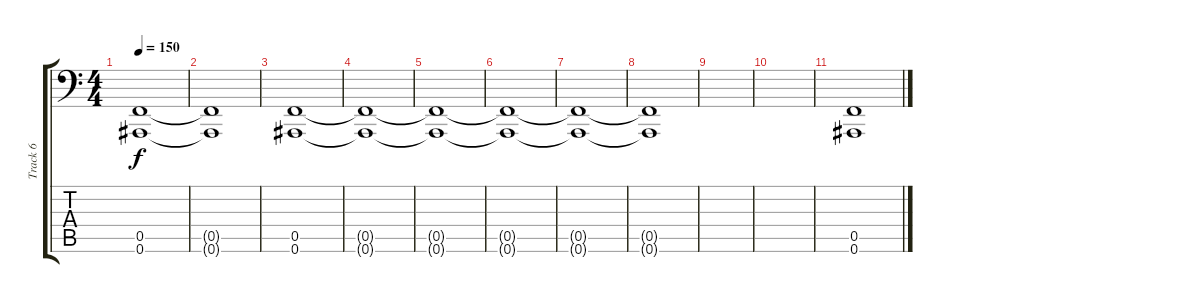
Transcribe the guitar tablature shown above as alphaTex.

\track ("Track 6" "Track 6") {instrument stringensemble2}
\staff {score tabs}
\tuning (C4 G3 Eb3 Bb2 F2 Bb1) {hide}
\ts (4 4)
\tempo 150
\clef f4
\ks c
(0.5{t} 0.6{t}).1{dy f} |
(0.5{t} 0.6{t}).1 |
(0.5 0.6).1 |
(0.5{t} 0.6{t}).1 |
(0.5{t} 0.6{t}).1 |
(0.5{t} 0.6{t}).1 |
(0.5{t} 0.6{t}).1 |
(0.5{t} 0.6{t}).1 |
|
|
(0.5 0.6).1
